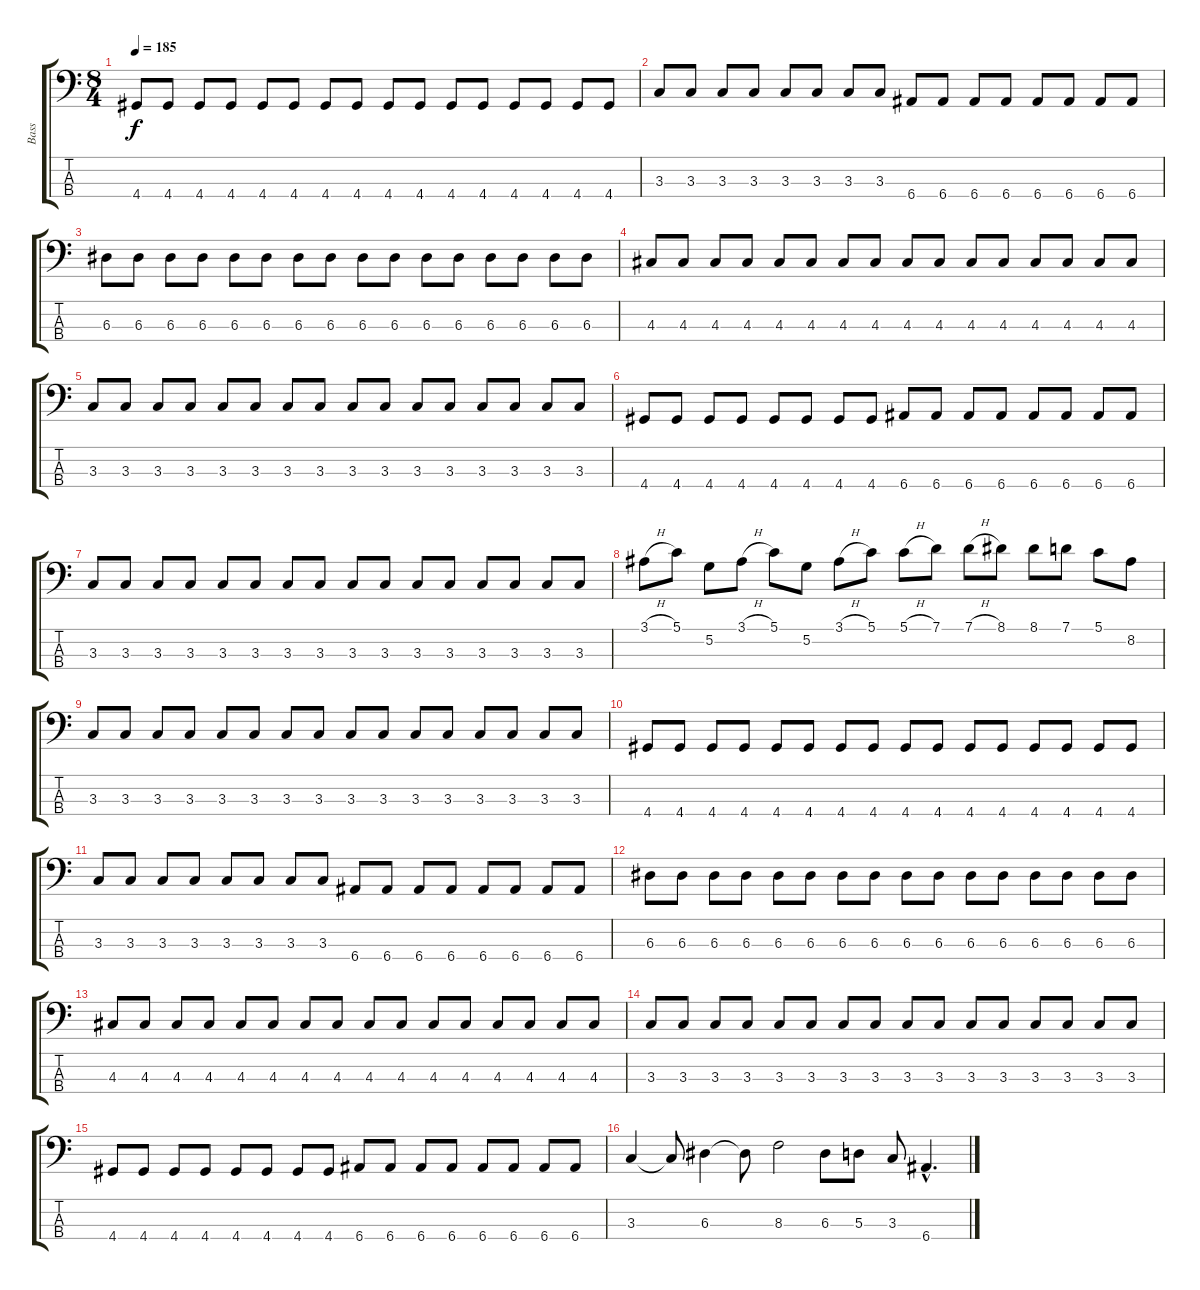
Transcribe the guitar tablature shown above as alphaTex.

\track ("Bass" "Bass") {instrument electricbassfinger}
\staff {score tabs}
\tuning (G2 D2 A1 E1) {hide}
\ts (8 4)
\tempo 185
\clef f4
\ks c
4.4.8{dy f} 4.4.8 4.4.8 4.4.8 4.4.8 4.4.8 4.4.8 4.4.8 4.4.8 4.4.8 4.4.8 4.4.8 4.4.8 4.4.8 4.4.8 4.4.8 |
3.3.8 3.3.8 3.3.8 3.3.8 3.3.8 3.3.8 3.3.8 3.3.8 6.4.8 6.4.8 6.4.8 6.4.8 6.4.8 6.4.8 6.4.8 6.4.8 |
6.3.8 6.3.8 6.3.8 6.3.8 6.3.8 6.3.8 6.3.8 6.3.8 6.3.8 6.3.8 6.3.8 6.3.8 6.3.8 6.3.8 6.3.8 6.3.8 |
4.3.8 4.3.8 4.3.8 4.3.8 4.3.8 4.3.8 4.3.8 4.3.8 4.3.8 4.3.8 4.3.8 4.3.8 4.3.8 4.3.8 4.3.8 4.3.8 |
3.3.8 3.3.8 3.3.8 3.3.8 3.3.8 3.3.8 3.3.8 3.3.8 3.3.8 3.3.8 3.3.8 3.3.8 3.3.8 3.3.8 3.3.8 3.3.8 |
4.4.8 4.4.8 4.4.8 4.4.8 4.4.8 4.4.8 4.4.8 4.4.8 6.4.8 6.4.8 6.4.8 6.4.8 6.4.8 6.4.8 6.4.8 6.4.8 |
3.3.8 3.3.8 3.3.8 3.3.8 3.3.8 3.3.8 3.3.8 3.3.8 3.3.8 3.3.8 3.3.8 3.3.8 3.3.8 3.3.8 3.3.8 3.3.8 |
3.1{h}.8 5.1.8 5.2.8 3.1{h}.8 5.1.8 5.2.8 3.1{h}.8 5.1.8 5.1{h}.8 7.1.8 7.1{h}.8 8.1.8 8.1.8 7.1.8 5.1.8 8.2.8 |
3.3.8 3.3.8 3.3.8 3.3.8 3.3.8 3.3.8 3.3.8 3.3.8 3.3.8 3.3.8 3.3.8 3.3.8 3.3.8 3.3.8 3.3.8 3.3.8 |
4.4.8 4.4.8 4.4.8 4.4.8 4.4.8 4.4.8 4.4.8 4.4.8 4.4.8 4.4.8 4.4.8 4.4.8 4.4.8 4.4.8 4.4.8 4.4.8 |
3.3.8 3.3.8 3.3.8 3.3.8 3.3.8 3.3.8 3.3.8 3.3.8 6.4.8 6.4.8 6.4.8 6.4.8 6.4.8 6.4.8 6.4.8 6.4.8 |
6.3.8 6.3.8 6.3.8 6.3.8 6.3.8 6.3.8 6.3.8 6.3.8 6.3.8 6.3.8 6.3.8 6.3.8 6.3.8 6.3.8 6.3.8 6.3.8 |
4.3.8 4.3.8 4.3.8 4.3.8 4.3.8 4.3.8 4.3.8 4.3.8 4.3.8 4.3.8 4.3.8 4.3.8 4.3.8 4.3.8 4.3.8 4.3.8 |
3.3.8 3.3.8 3.3.8 3.3.8 3.3.8 3.3.8 3.3.8 3.3.8 3.3.8 3.3.8 3.3.8 3.3.8 3.3.8 3.3.8 3.3.8 3.3.8 |
4.4.8 4.4.8 4.4.8 4.4.8 4.4.8 4.4.8 4.4.8 4.4.8 6.4.8 6.4.8 6.4.8 6.4.8 6.4.8 6.4.8 6.4.8 6.4.8 |
3.3.4 3.3{t}.8 6.3.4 6.3{t}.8 8.3.2 6.3.8 5.3.8 3.3.8 6.4{hac}.4{d}
